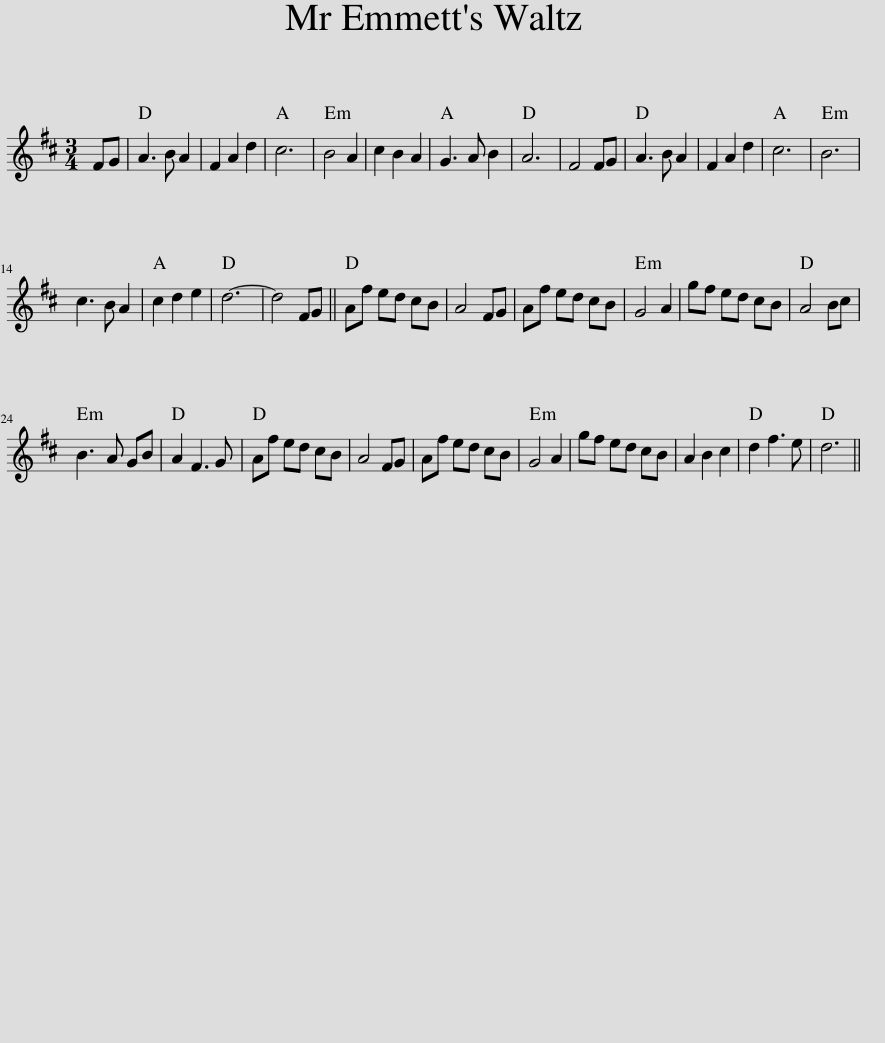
X:1
L:1/8
M:3/4
I:linebreak $
K:D
V:1 treble
V:1
 FG | A3 B A2 | F2 A2 d2 | c6 | B4 A2 | %5
 c2 B2 A2 | G3 A B2 | A6 | F4 FG | A3 B A2 | %10
 F2 A2 d2 | c6 | B6 |$ c3 B A2 | c2 d2 e2 | %15
 d6- | d4 FG || Af ed cB | A4 FG | Af ed cB | %20
 G4 A2 | gf ed cB | A4 Bc |$ B3 A GB | A2 F3 G | %25
 Af ed cB | A4 FG | Af ed cB | G4 A2 | gf ed cB | %30
 A2 B2 c2 | d2 f3 e | d6 || %33
